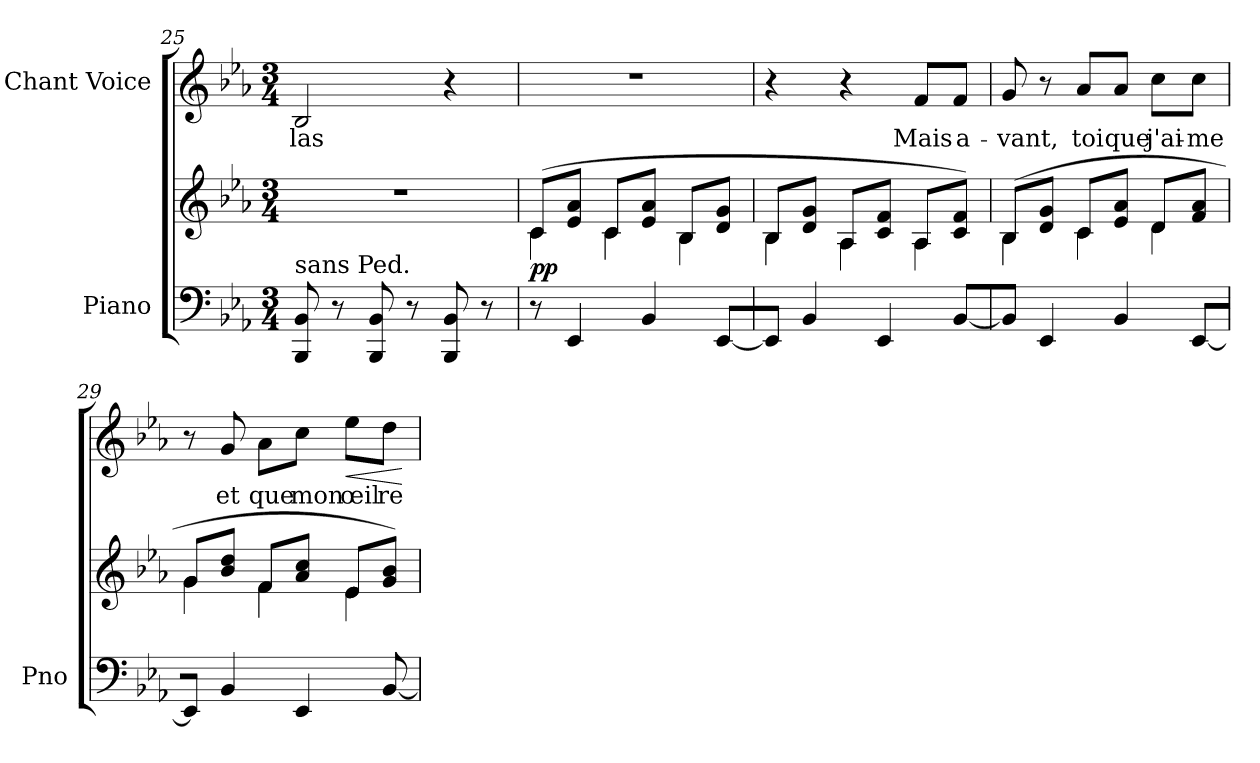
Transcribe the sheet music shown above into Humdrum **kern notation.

**kern	**kern	**dynam	**kern	**text	**dynam
*part2	*part2	*part2	*part1	*part1	*part1
*staff3	*staff2	*staff2/3	*staff1	*staff1	*staff1
*I"Piano	*	*	*I"Chant Voice	*	*
*I'Pno	*	*	*	*	*
*clefF4	*clefG2	*	*clefG2	*	*
*k[b-e-a-]	*k[b-e-a-]	*	*k[b-e-a-]	*	*
*M3/4	*M3/4	*	*M3/4	*	*
=25	=25	=25	=25	=25	=25
!LO:TX:a:t=sans Ped.	!	!	!	!	!
8BBB-/ 8BB-/	2.r	.	2B-/	las	.
8r	.	.	.	.	.
8BBB-/ 8BB-/	.	.	.	.	.
8r	.	.	.	.	.
8BBB-/ 8BB-/	.	.	4r	.	.
8r	.	.	.	.	.
=26	=26	=26	=26	=26	=26
*	*^	*	*	*	*
!	!	!	!LO:DY:b	!	!	!
8r	(<8c/L	4c\	pp	2.r	.	.
4EE-/	8e-/ 8a-/J	.	.	.	.	.
.	8c/L	4c\	.	.	.	.
4BB-/	8e-/ 8a-/J	.	.	.	.	.
.	8B-/L	4B-\	.	.	.	.
[8EE-/L	8d/ 8g/J	.	.	.	.	.
=27	=27	=27	=27	=27	=27	=27
8EE-/J]	8B-/L	4B-\	.	4r	.	.
4BB-/	8d/ 8g/J	.	.	.	.	.
.	8A-/L	4A-\	.	4r	.	.
4EE-/	8c/ 8f/J	.	.	.	.	.
.	8A-/L	4A-\	.	8f/L	Mais	.
[8BB-/L	8c/ 8f/J)	.	.	8f/J	a-	.
=28	=28	=28	=28	=28	=28	=28
8BB-/J]	(<8B-/L	4B-\	.	8g/	-vant,	.
4EE-/	8d/ 8g/J	.	.	8r	.	.
.	8c/L	4c\	.	8a-/L	toi	.
4BB-/	8e-/ 8a-/J	.	.	8a-/J	que	.
.	8d/L	4d\	.	8cc\L	j'ai-	.
[8EE-/L	8f/ 8a-/J	.	.	8cc\J	-me	.
=29	=29	=29	=29	=29	=29	=29
8EE-/J]	8g/L	4g\	.	8r	.	.
4BB-/	8b-/ 8dd/J	.	.	8g/	et	.
.	8f/L	4f\	.	8a-\L	que	.
4EE-/	8a-/ 8cc/J	.	.	8cc\J	mon	.
!	!	!	!	!	!	!LO:HP:b
.	8e-/L	4e-\	.	8ee-\L	œil	<
[8BB-/	8g/ 8b-/J)	.	.	8dd\J	re-	.
*	*v	*v	*	*	*	*
.	.	.	.	.	[
=	=	=	=	=	=
*-	*-	*-	*-	*-	*-
